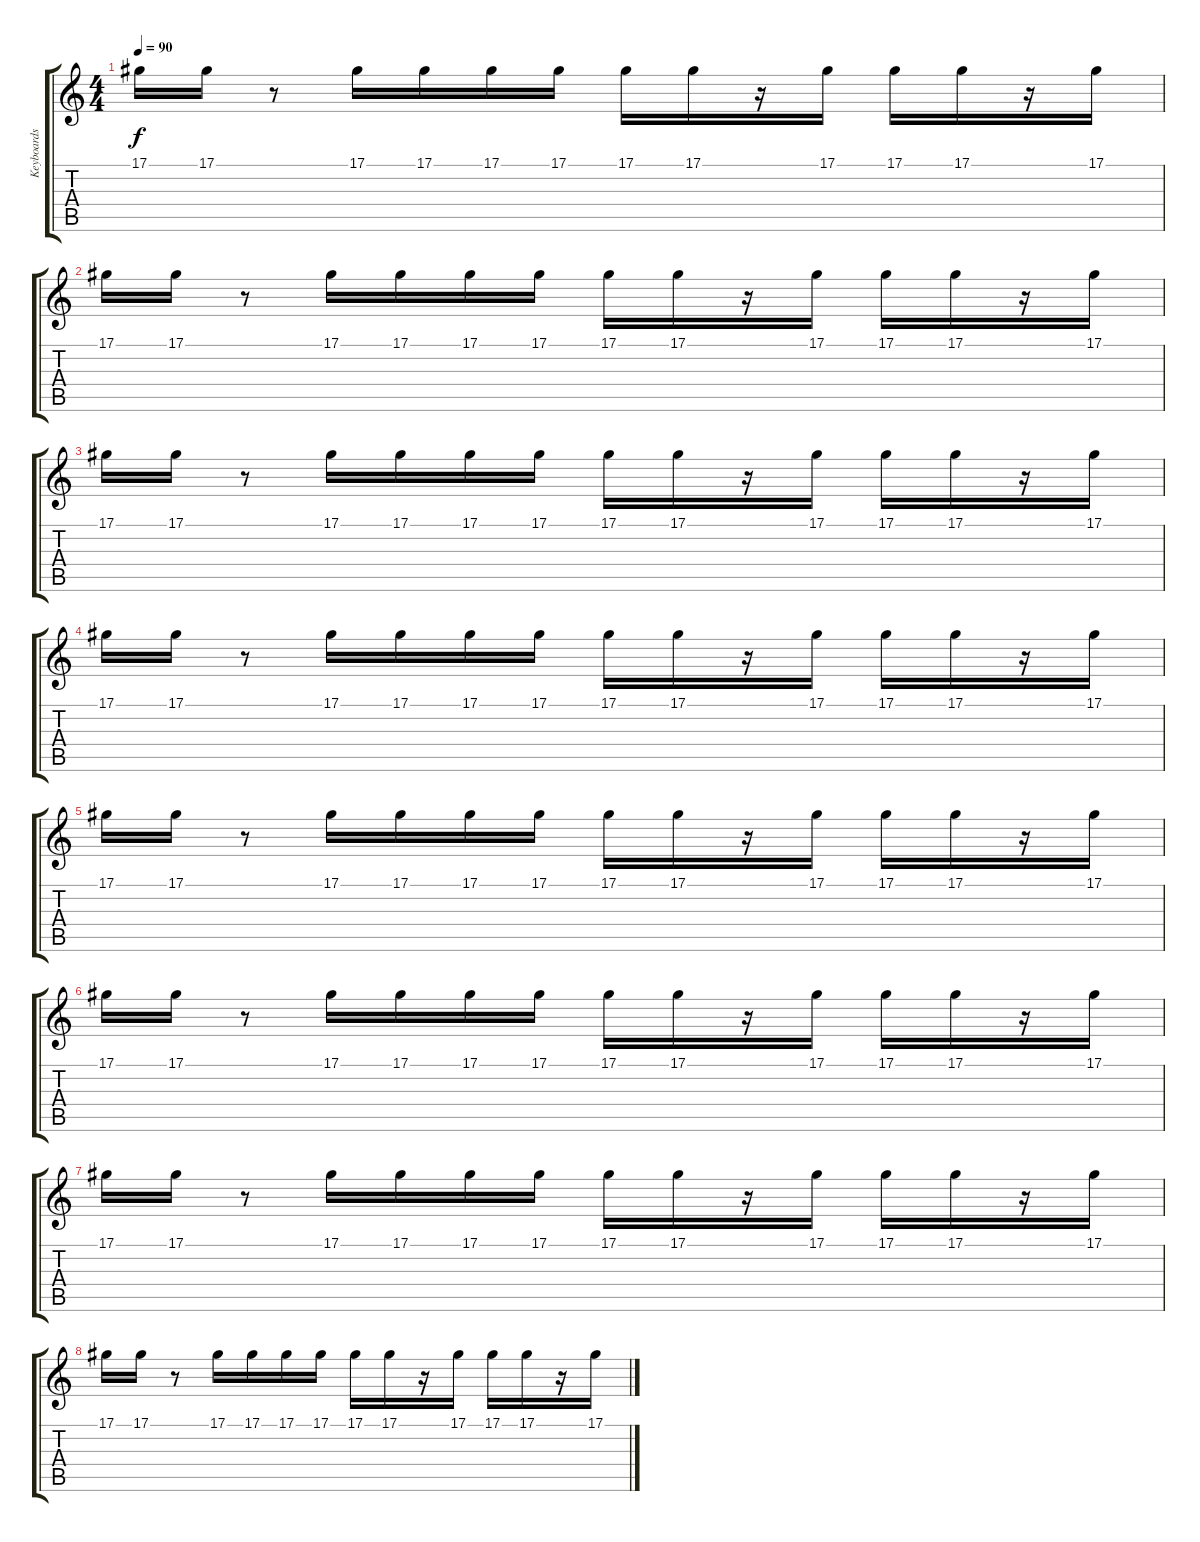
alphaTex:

\track ("Keyboards" "Keyboards") {instrument electricgrandpiano}
\staff {score tabs}
\tuning (Eb4 Bb3 Gb3 Db3 Ab2 Eb2) {hide}
\ts (4 4)
\tempo 90
\clef g2
\ks c
17.1.16{dy f} 17.1.16 r.8 17.1.16 17.1.16 17.1.16 17.1.16 17.1.16 17.1.16 r.16 17.1.16 17.1.16 17.1.16 r.16 17.1.16 |
17.1.16 17.1.16 r.8 17.1.16 17.1.16 17.1.16 17.1.16 17.1.16 17.1.16 r.16 17.1.16 17.1.16 17.1.16 r.16 17.1.16 |
17.1.16 17.1.16 r.8 17.1.16 17.1.16 17.1.16 17.1.16 17.1.16 17.1.16 r.16 17.1.16 17.1.16 17.1.16 r.16 17.1.16 |
17.1.16 17.1.16 r.8 17.1.16 17.1.16 17.1.16 17.1.16 17.1.16 17.1.16 r.16 17.1.16 17.1.16 17.1.16 r.16 17.1.16 |
17.1.16 17.1.16 r.8 17.1.16 17.1.16 17.1.16 17.1.16 17.1.16 17.1.16 r.16 17.1.16 17.1.16 17.1.16 r.16 17.1.16 |
17.1.16 17.1.16 r.8 17.1.16 17.1.16 17.1.16 17.1.16 17.1.16 17.1.16 r.16 17.1.16 17.1.16 17.1.16 r.16 17.1.16 |
17.1.16 17.1.16 r.8 17.1.16 17.1.16 17.1.16 17.1.16 17.1.16 17.1.16 r.16 17.1.16 17.1.16 17.1.16 r.16 17.1.16 |
17.1.16 17.1.16 r.8 17.1.16 17.1.16 17.1.16 17.1.16 17.1.16 17.1.16 r.16 17.1.16 17.1.16 17.1.16 r.16 17.1.16
